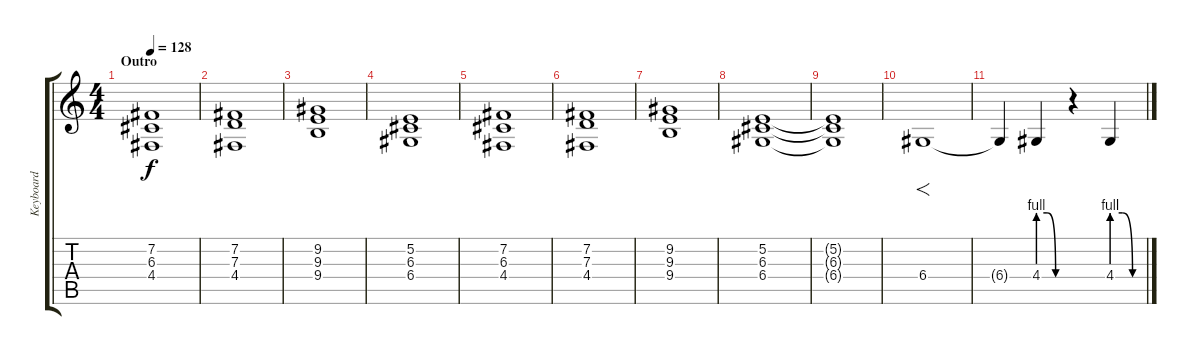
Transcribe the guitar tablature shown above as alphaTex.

\track ("Keyboard" "Keyboard") {instrument stringensemble2}
\staff {score tabs}
\tuning (E4 B3 G3 D3 A2 E2) {hide}
\ts (4 4)
\section ("" "Outro")
\tempo 128
\clef g2
\ks c
(7.2 6.3 4.4).1{dy f} |
(7.2 7.3 4.4).1 |
(9.2 9.3 9.4).1 |
(5.2 6.3 6.4).1 |
(7.2 6.3 4.4).1 |
(7.2 7.3 4.4).1 |
(9.2 9.3 9.4).1 |
(5.2 6.3 6.4).1 |
(5.2{t} 6.3{t} 6.4{t}).1 |
6.4.1{f volume 16 instrument stringensemble1} |
6.4{t}.4 4.4{be (custom 0 4 20 4 40 0 60 0)}.4 r.4 4.4{be (custom 0 4 20 4 40 0 60 0)}.4{volume 10}
